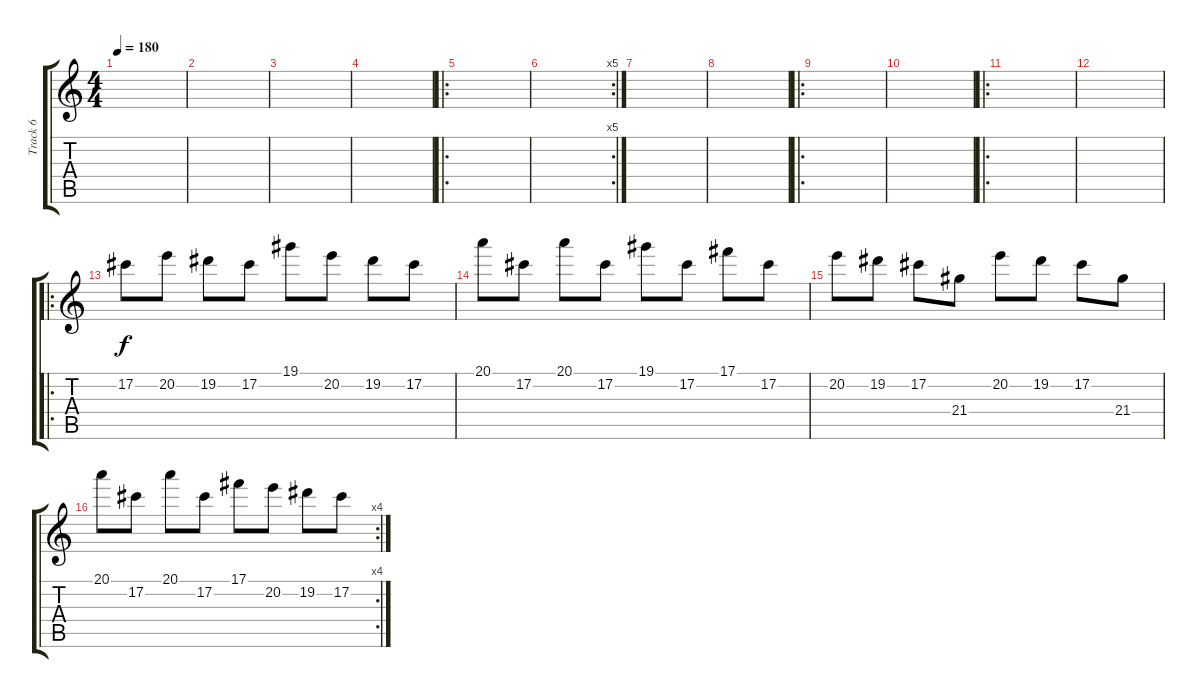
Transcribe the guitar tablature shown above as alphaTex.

\track ("Track 6" "Track 6") {instrument overdrivenguitar}
\staff {score tabs}
\tuning (Db4 Ab3 E3 B2 Gb2 B1) {hide}
\ts (4 4)
\tempo 180
\clef g2
\ks c
|
|
|
|
\ro
|
\rc 5
|
|
|
\ro
|
|
\ro
|
|
\ro
17.2.8 20.2.8 19.2.8 17.2.8 19.1.8 20.2.8 19.2.8 17.2.8 |
20.1.8 17.2.8 20.1.8 17.2.8 19.1.8 17.2.8 17.1.8 17.2.8 |
20.2.8 19.2.8 17.2.8 21.4.8 20.2.8 19.2.8 17.2.8 21.4.8 |
\rc 4
20.1.8 17.2.8 20.1.8 17.2.8 17.1.8 20.2.8 19.2.8 17.2.8
